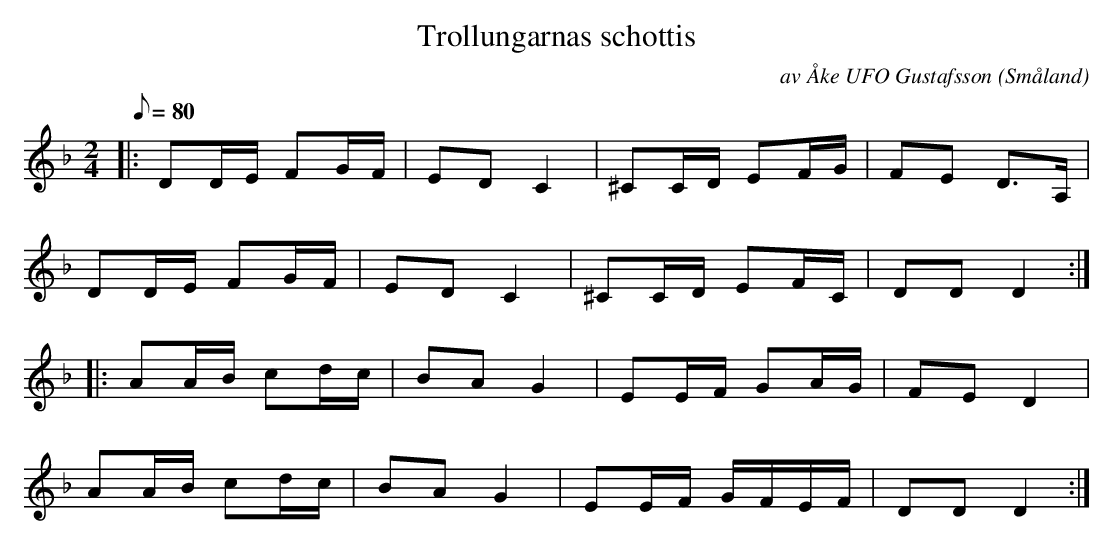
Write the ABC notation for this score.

X:1
T:Trollungarnas schottis
C:av Åke UFO Gustafsson
O:Småland
M:2/4
L:1/8
K:F
Q:80
|: DD/E/  FG/F/ | ED C2 | ^CC/D/ EF/G/ | FE D>A, |
 DD/E/  FG/F/ | ED C2 |  ^CC/D/ EF/C/ | DD D2 :|
|: AA/B/ cd/c/ | BA G2 | EE/F/ GA/G/ | FE D2 |
 AA/B/ cd/c/ | BA G2 | EE/F/ G/F/E/F/ | DD D2 :|
